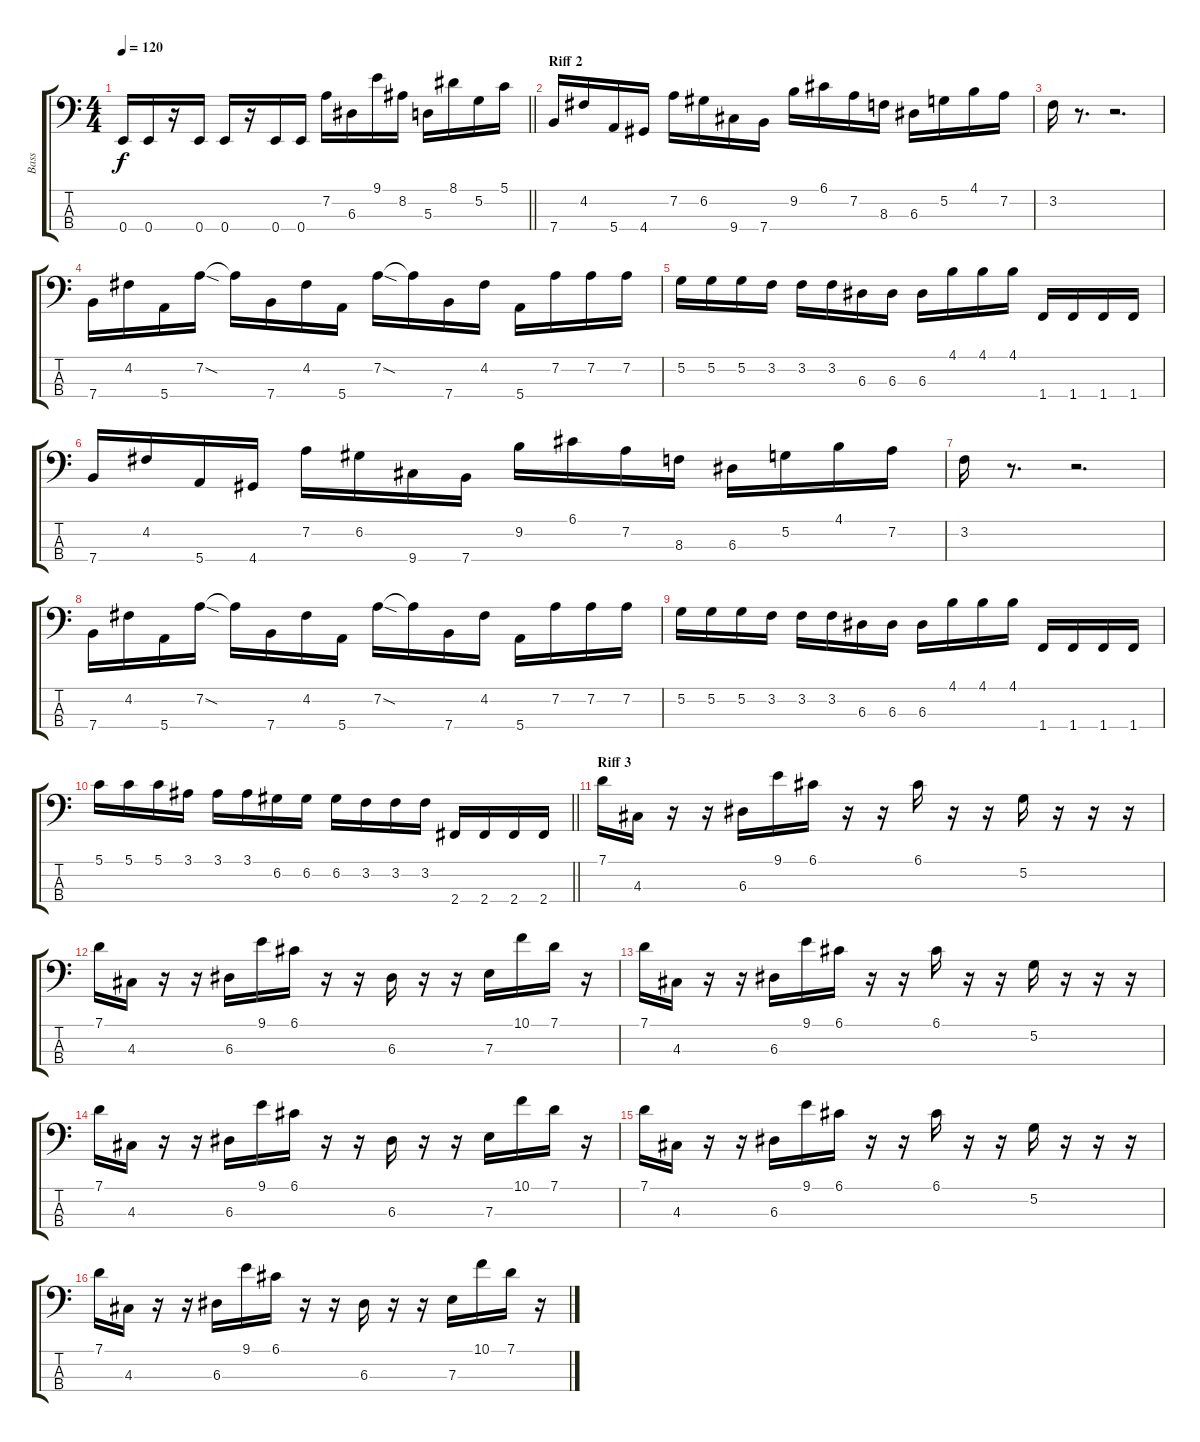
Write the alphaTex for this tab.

\track ("Bass" "Bass") {instrument electricbassfinger}
\staff {score tabs}
\tuning (G2 D2 A1 E1) {hide}
\ts (4 4)
\tempo 120
\clef f4
\barLineRight lightlight
\ks c
0.4.16{dy f} 0.4.16 r.16 0.4.16 0.4.16 r.16 0.4.16 0.4.16 7.2.16 6.3.16 9.1.16 8.2.16 5.3.16 8.1.16 5.2.16 5.1.16 |
\section ("" "Riff 2")
7.4.16 4.2.16 5.4.16 4.4.16 7.2.16 6.2.16 9.4.16 7.4.16 9.2.16 6.1.16 7.2.16 8.3.16 6.3.16 5.2.16 4.1.16 7.2.16 |
3.2.16 r.8{d} r.2{d} |
7.4.16 4.2.16 5.4.16 7.2{sod}.16 7.2{t}.16 7.4.16 4.2.16 5.4.16 7.2{sod}.16 7.2{t}.16 7.4.16 4.2.16 5.4.16 7.2.16 7.2.16 7.2.16 |
5.2.16 5.2.16 5.2.16 3.2.16 3.2.16 3.2.16 6.3.16 6.3.16 6.3.16 4.1.16 4.1.16 4.1.16 1.4.16 1.4.16 1.4.16 1.4.16 |
7.4.16 4.2.16 5.4.16 4.4.16 7.2.16 6.2.16 9.4.16 7.4.16 9.2.16 6.1.16 7.2.16 8.3.16 6.3.16 5.2.16 4.1.16 7.2.16 |
3.2.16 r.8{d} r.2{d} |
7.4.16 4.2.16 5.4.16 7.2{sod}.16 7.2{t}.16 7.4.16 4.2.16 5.4.16 7.2{sod}.16 7.2{t}.16 7.4.16 4.2.16 5.4.16 7.2.16 7.2.16 7.2.16 |
5.2.16 5.2.16 5.2.16 3.2.16 3.2.16 3.2.16 6.3.16 6.3.16 6.3.16 4.1.16 4.1.16 4.1.16 1.4.16 1.4.16 1.4.16 1.4.16 |
\barLineRight lightlight
5.1.16 5.1.16 5.1.16 3.1.16 3.1.16 3.1.16 6.2.16 6.2.16 6.2.16 3.2.16 3.2.16 3.2.16 2.4.16 2.4.16 2.4.16 2.4.16 |
\section ("" "Riff 3")
7.1.16 4.3.16 r.16 r.16 6.3.16 9.1.16 6.1.16 r.16 r.16 6.1.16 r.16 r.16 5.2.16 r.16 r.16 r.16 |
7.1.16 4.3.16 r.16 r.16 6.3.16 9.1.16 6.1.16 r.16 r.16 6.3.16 r.16 r.16 7.3.16 10.1.16 7.1.16 r.16 |
7.1.16 4.3.16 r.16 r.16 6.3.16 9.1.16 6.1.16 r.16 r.16 6.1.16 r.16 r.16 5.2.16 r.16 r.16 r.16 |
7.1.16 4.3.16 r.16 r.16 6.3.16 9.1.16 6.1.16 r.16 r.16 6.3.16 r.16 r.16 7.3.16 10.1.16 7.1.16 r.16 |
7.1.16 4.3.16 r.16 r.16 6.3.16 9.1.16 6.1.16 r.16 r.16 6.1.16 r.16 r.16 5.2.16 r.16 r.16 r.16 |
7.1.16 4.3.16 r.16 r.16 6.3.16 9.1.16 6.1.16 r.16 r.16 6.3.16 r.16 r.16 7.3.16 10.1.16 7.1.16 r.16
